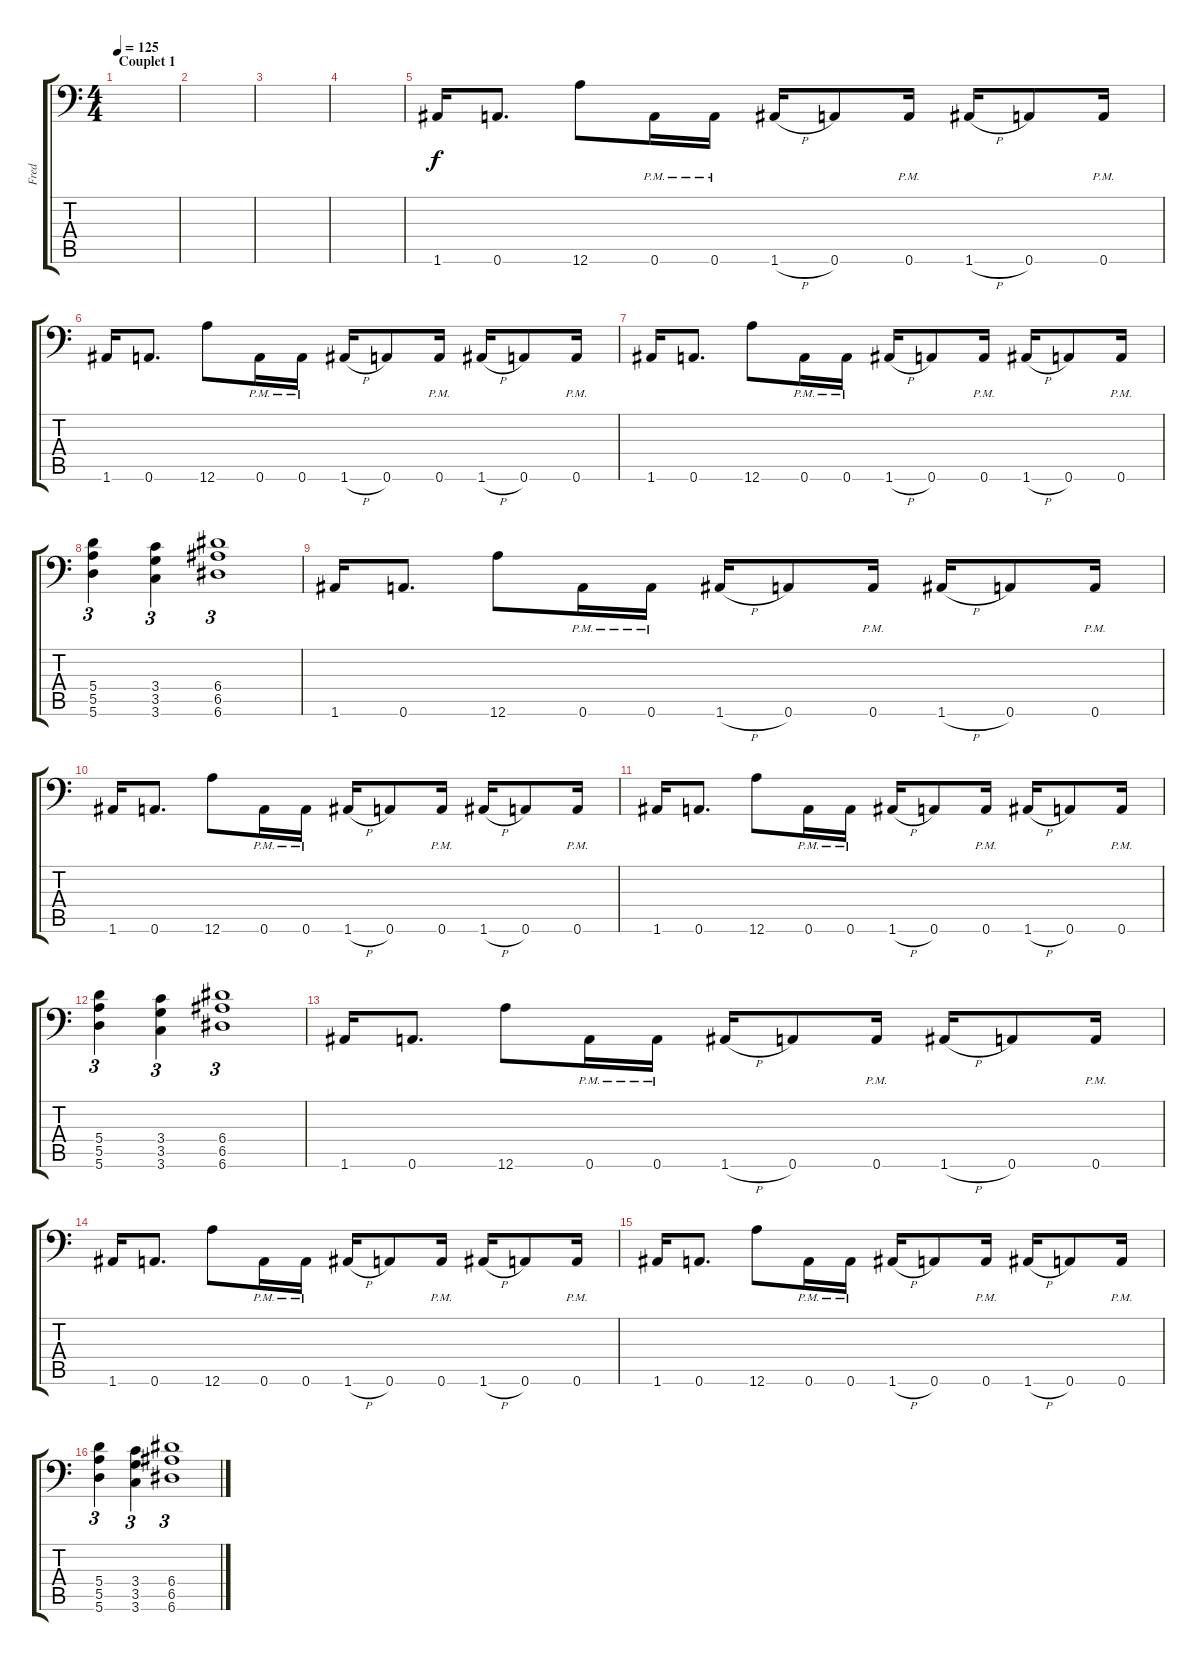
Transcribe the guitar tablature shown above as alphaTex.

\track ("Fred" "Fred") {instrument distortionguitar}
\staff {score tabs}
\tuning (B3 Gb3 D3 A2 E2 A1) {hide}
\ts (4 4)
\section ("" "Couplet 1")
\tempo 125
\clef f4
\ks c
|
|
|
|
1.6.16 0.6.8{d} 12.6.8 0.6{pm}.16 0.6{pm}.16 1.6{h}.16 0.6.8 0.6{pm}.16 1.6{h}.16 0.6.8 0.6{pm}.16 |
1.6.16 0.6.8{d} 12.6.8 0.6{pm}.16 0.6{pm}.16 1.6{h}.16 0.6.8 0.6{pm}.16 1.6{h}.16 0.6.8 0.6{pm}.16 |
1.6.16 0.6.8{d} 12.6.8 0.6{pm}.16 0.6{pm}.16 1.6{h}.16 0.6.8 0.6{pm}.16 1.6{h}.16 0.6.8 0.6{pm}.16 |
(5.4 5.5 5.6).4{tu (3 2)} (3.4 3.5 3.6).4{tu (3 2)} (6.4 6.5 6.6).1{tu (3 2)} |
1.6.16 0.6.8{d} 12.6.8 0.6{pm}.16 0.6{pm}.16 1.6{h}.16 0.6.8 0.6{pm}.16 1.6{h}.16 0.6.8 0.6{pm}.16 |
1.6.16 0.6.8{d} 12.6.8 0.6{pm}.16 0.6{pm}.16 1.6{h}.16 0.6.8 0.6{pm}.16 1.6{h}.16 0.6.8 0.6{pm}.16 |
1.6.16 0.6.8{d} 12.6.8 0.6{pm}.16 0.6{pm}.16 1.6{h}.16 0.6.8 0.6{pm}.16 1.6{h}.16 0.6.8 0.6{pm}.16 |
(5.4 5.5 5.6).4{tu (3 2)} (3.4 3.5 3.6).4{tu (3 2)} (6.4 6.5 6.6).1{tu (3 2)} |
1.6.16 0.6.8{d} 12.6.8 0.6{pm}.16 0.6{pm}.16 1.6{h}.16 0.6.8 0.6{pm}.16 1.6{h}.16 0.6.8 0.6{pm}.16 |
1.6.16 0.6.8{d} 12.6.8 0.6{pm}.16 0.6{pm}.16 1.6{h}.16 0.6.8 0.6{pm}.16 1.6{h}.16 0.6.8 0.6{pm}.16 |
1.6.16 0.6.8{d} 12.6.8 0.6{pm}.16 0.6{pm}.16 1.6{h}.16 0.6.8 0.6{pm}.16 1.6{h}.16 0.6.8 0.6{pm}.16 |
(5.4 5.5 5.6).4{tu (3 2)} (3.4 3.5 3.6).4{tu (3 2)} (6.4 6.5 6.6).1{tu (3 2)}
